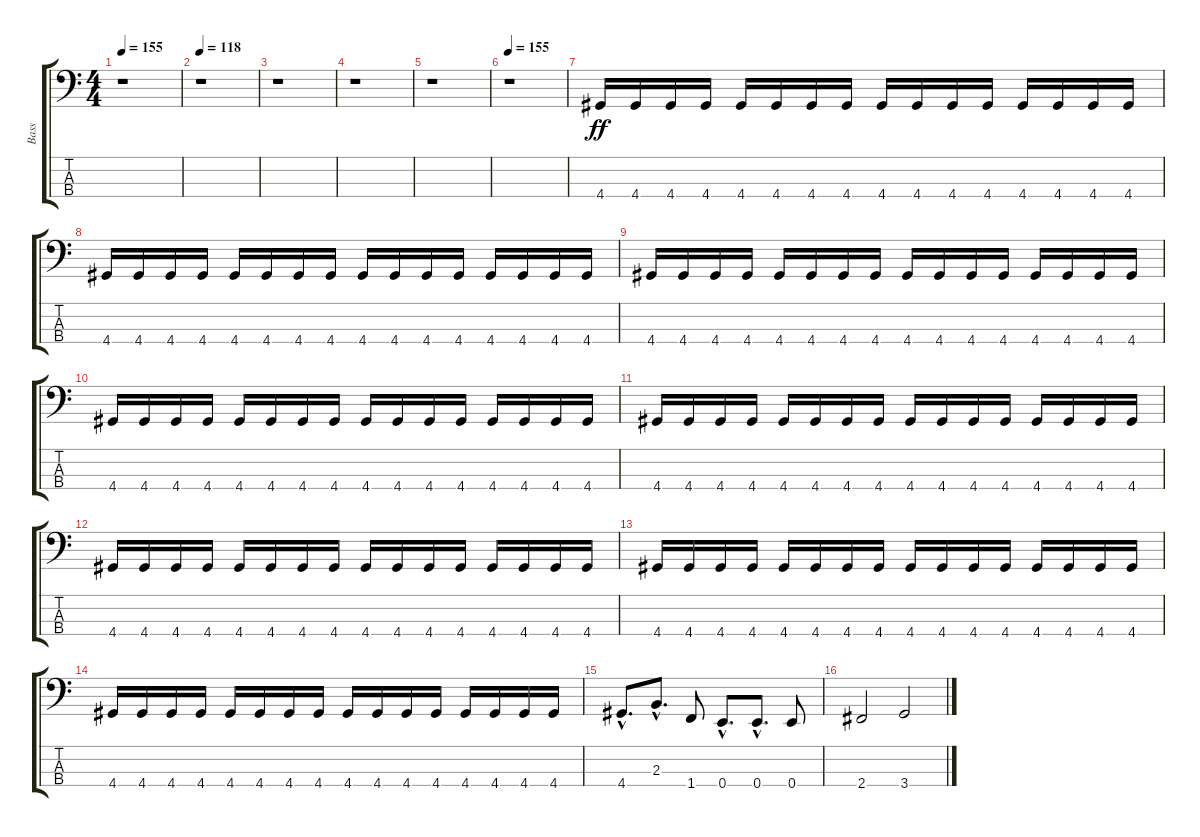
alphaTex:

\track ("Bass" "Bass") {instrument electricbasspick}
\staff {score tabs}
\tuning (G2 D2 A1 E1) {hide}
\ts (4 4)
\tempo 155
\clef f4
\ks c
r.1{dy ff instrument electricbasspick} |
\tempo 118
r.1 |
r.1 |
r.1 |
r.1 |
\tempo 155
r.1 |
4.4.16 4.4.16 4.4.16 4.4.16 4.4.16 4.4.16 4.4.16 4.4.16 4.4.16 4.4.16 4.4.16 4.4.16 4.4.16 4.4.16 4.4.16 4.4.16 |
4.4.16 4.4.16 4.4.16 4.4.16 4.4.16 4.4.16 4.4.16 4.4.16 4.4.16 4.4.16 4.4.16 4.4.16 4.4.16 4.4.16 4.4.16 4.4.16 |
4.4.16 4.4.16 4.4.16 4.4.16 4.4.16 4.4.16 4.4.16 4.4.16 4.4.16 4.4.16 4.4.16 4.4.16 4.4.16 4.4.16 4.4.16 4.4.16 |
4.4.16 4.4.16 4.4.16 4.4.16 4.4.16 4.4.16 4.4.16 4.4.16 4.4.16 4.4.16 4.4.16 4.4.16 4.4.16 4.4.16 4.4.16 4.4.16 |
4.4.16 4.4.16 4.4.16 4.4.16 4.4.16 4.4.16 4.4.16 4.4.16 4.4.16 4.4.16 4.4.16 4.4.16 4.4.16 4.4.16 4.4.16 4.4.16 |
4.4.16 4.4.16 4.4.16 4.4.16 4.4.16 4.4.16 4.4.16 4.4.16 4.4.16 4.4.16 4.4.16 4.4.16 4.4.16 4.4.16 4.4.16 4.4.16 |
4.4.16 4.4.16 4.4.16 4.4.16 4.4.16 4.4.16 4.4.16 4.4.16 4.4.16 4.4.16 4.4.16 4.4.16 4.4.16 4.4.16 4.4.16 4.4.16 |
4.4.16 4.4.16 4.4.16 4.4.16 4.4.16 4.4.16 4.4.16 4.4.16 4.4.16 4.4.16 4.4.16 4.4.16 4.4.16 4.4.16 4.4.16 4.4.16 |
4.4{hac}.8{d} 2.3{hac}.8{d} 1.4.8 0.4{hac}.8{d} 0.4{hac}.8{d} 0.4.8 |
2.4.2 3.4.2
